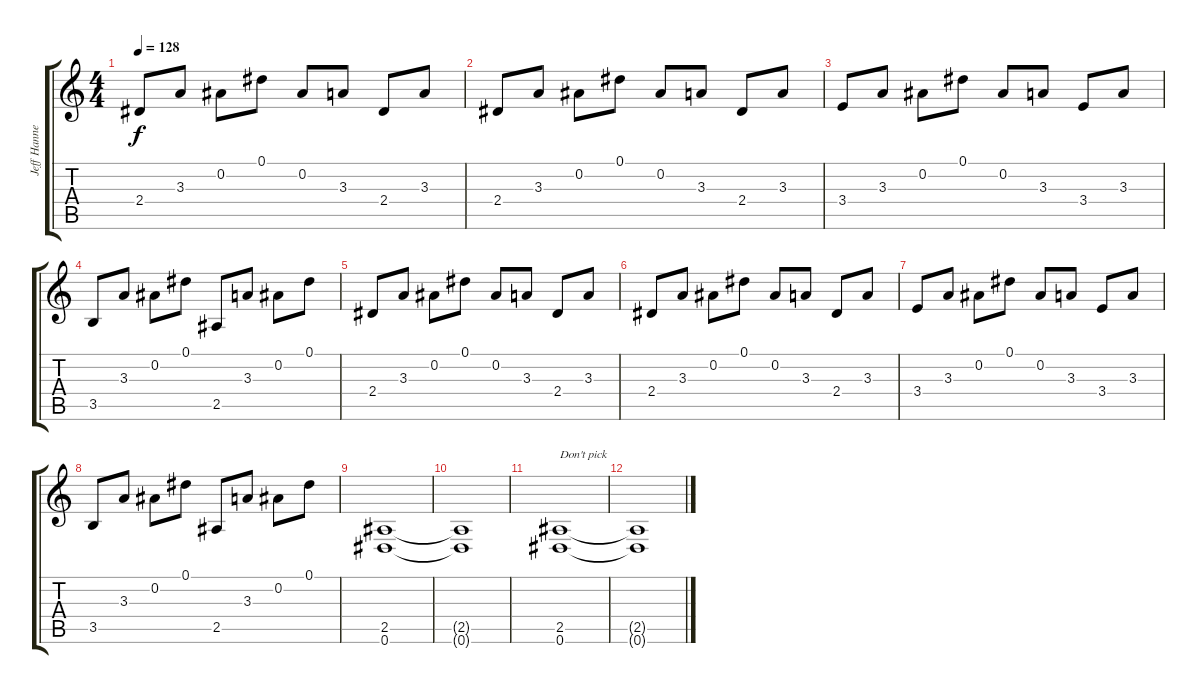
\track ("Jeff Hanneman" "Jeff Hanne") {instrument distortionguitar}
\staff {score tabs}
\tuning (Eb4 Bb3 Gb3 Db3 Ab2 Eb2) {hide}
\ts (4 4)
\tempo 128
\clef g2
\ks c
2.4.8{dy f} 3.3.8 0.2.8 0.1.8 0.2.8 3.3.8 2.4.8 3.3.8 |
2.4.8 3.3.8 0.2.8 0.1.8 0.2.8 3.3.8 2.4.8 3.3.8 |
3.4.8 3.3.8 0.2.8 0.1.8 0.2.8 3.3.8 3.4.8 3.3.8 |
3.5.8 3.3.8 0.2.8 0.1.8 2.5.8 3.3.8 0.2.8 0.1.8 |
2.4.8 3.3.8 0.2.8 0.1.8 0.2.8 3.3.8 2.4.8 3.3.8 |
2.4.8 3.3.8 0.2.8 0.1.8 0.2.8 3.3.8 2.4.8 3.3.8 |
3.4.8 3.3.8 0.2.8 0.1.8 0.2.8 3.3.8 3.4.8 3.3.8 |
3.5.8 3.3.8 0.2.8 0.1.8 2.5.8 3.3.8 0.2.8 0.1.8 |
(2.5 0.6).1 |
(2.5{t} 0.6{t}).1 |
(2.5 0.6).1{txt "Don't pick"} |
(2.5{t} 0.6{t}).1
